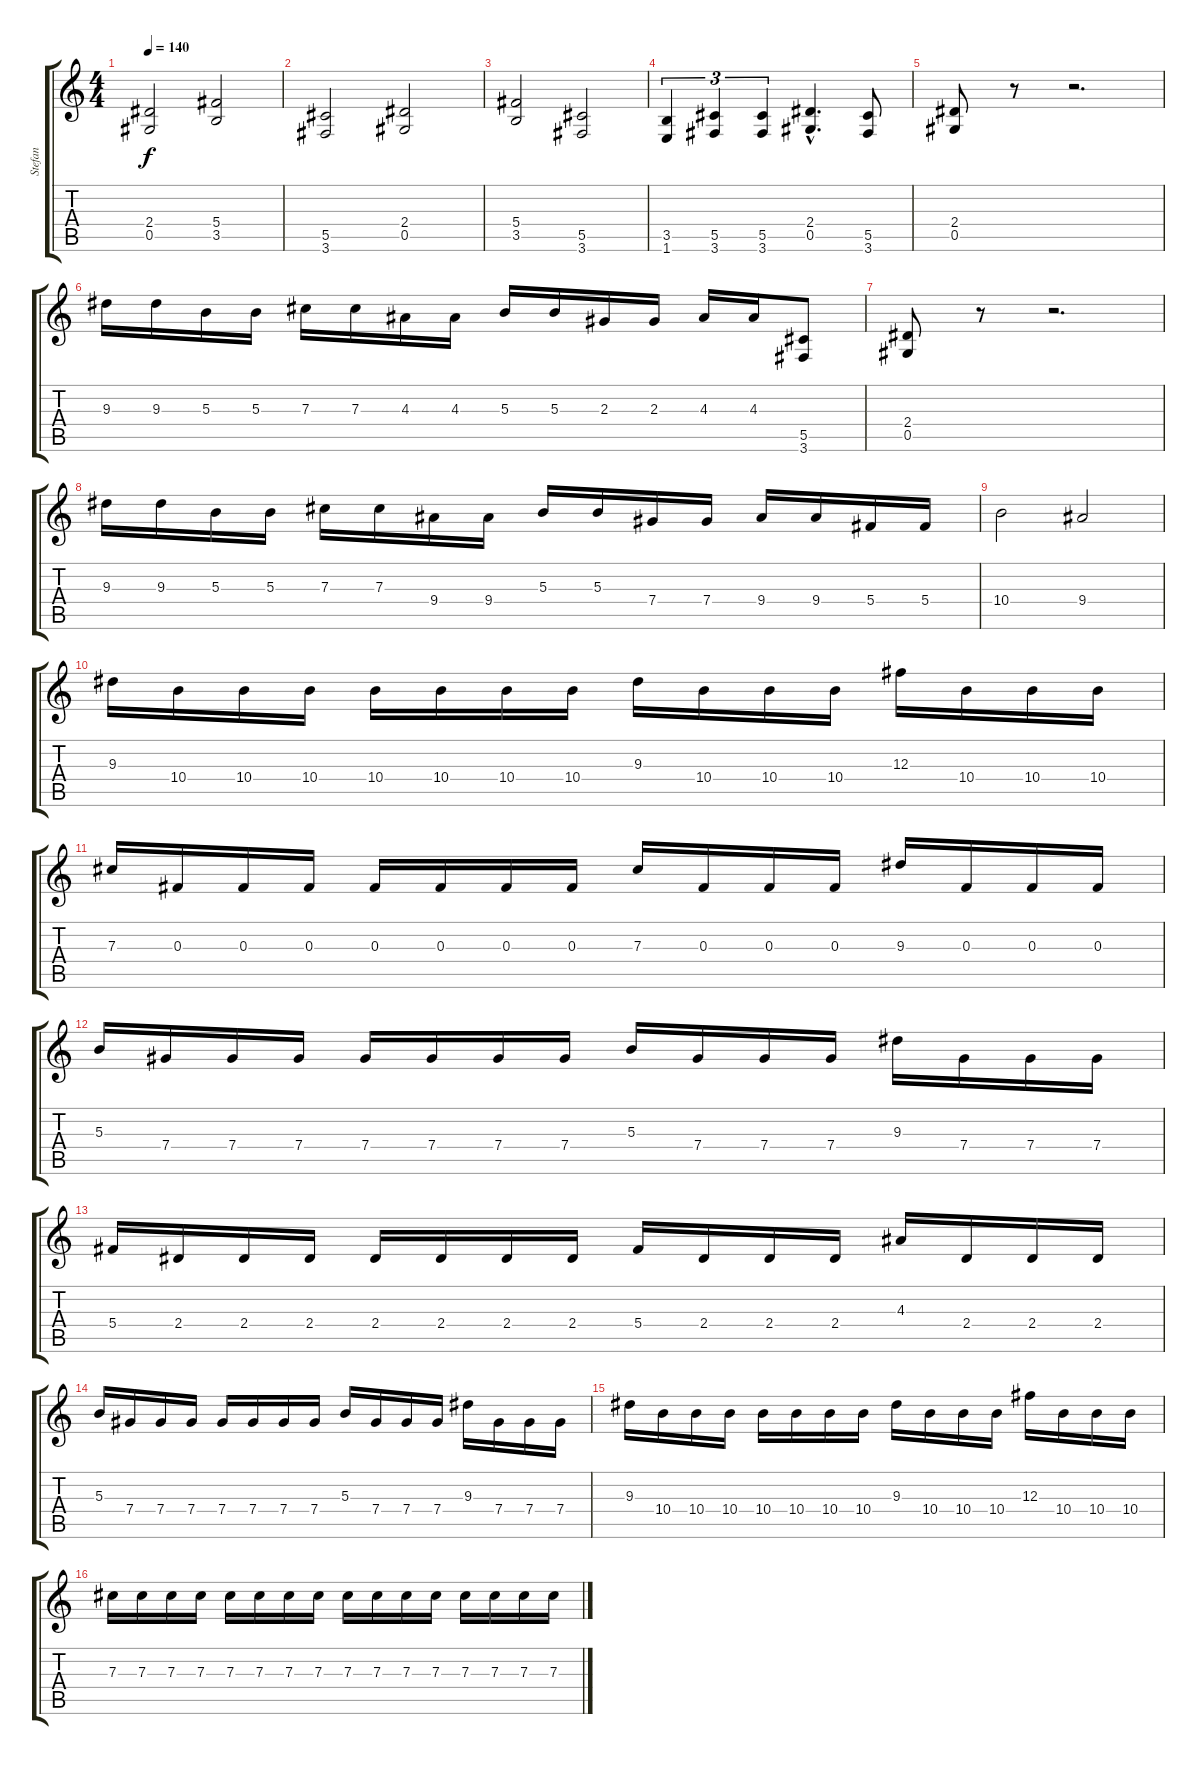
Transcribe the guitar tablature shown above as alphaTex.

\track ("Stefan" "Stefan") {instrument distortionguitar}
\staff {score tabs}
\tuning (Eb4 Bb3 Gb3 Db3 Ab2 Eb2) {hide}
\ts (4 4)
\tempo 140
\clef g2
\ks c
(2.4 0.5).2{dy f} (5.4 3.5).2 |
(5.5 3.6).2 (2.4 0.5).2 |
(5.4 3.5).2 (5.5 3.6).2 |
(3.5 1.6).4{tu (3 2)} (5.5 3.6).4{tu (3 2)} (5.5 3.6).4{tu (3 2)} (2.4{hac} 0.5{hac}).4{d} (5.5 3.6).8 |
(2.4 0.5).8 r.8 r.2{d} |
9.3.16 9.3.16 5.3.16 5.3.16 7.3.16 7.3.16 4.3.16 4.3.16 5.3.16 5.3.16 2.3.16 2.3.16 4.3.16 4.3.16 (5.5 3.6).8 |
(2.4 0.5).8 r.8 r.2{d} |
9.3.16 9.3.16 5.3.16 5.3.16 7.3.16 7.3.16 9.4.16 9.4.16 5.3.16 5.3.16 7.4.16 7.4.16 9.4.16 9.4.16 5.4.16 5.4.16 |
10.4.2 9.4.2 |
9.3.16{volume 16} 10.4.16 10.4.16 10.4.16 10.4.16 10.4.16 10.4.16 10.4.16 9.3.16 10.4.16 10.4.16 10.4.16 12.3.16 10.4.16 10.4.16 10.4.16 |
7.3.16 0.3.16 0.3.16 0.3.16 0.3.16 0.3.16 0.3.16 0.3.16 7.3.16 0.3.16 0.3.16 0.3.16 9.3.16 0.3.16 0.3.16 0.3.16 |
5.3.16 7.4.16 7.4.16 7.4.16 7.4.16 7.4.16 7.4.16 7.4.16 5.3.16 7.4.16 7.4.16 7.4.16 9.3.16 7.4.16 7.4.16 7.4.16 |
5.4.16 2.4.16 2.4.16 2.4.16 2.4.16 2.4.16 2.4.16 2.4.16 5.4.16 2.4.16 2.4.16 2.4.16 4.3.16 2.4.16 2.4.16 2.4.16 |
5.3.16 7.4.16 7.4.16 7.4.16 7.4.16 7.4.16 7.4.16 7.4.16 5.3.16 7.4.16 7.4.16 7.4.16 9.3.16 7.4.16 7.4.16 7.4.16 |
9.3.16 10.4.16 10.4.16 10.4.16 10.4.16 10.4.16 10.4.16 10.4.16 9.3.16 10.4.16 10.4.16 10.4.16 12.3.16 10.4.16 10.4.16 10.4.16 |
7.3.16 7.3.16 7.3.16 7.3.16 7.3.16 7.3.16 7.3.16 7.3.16 7.3.16 7.3.16 7.3.16 7.3.16 7.3.16 7.3.16 7.3.16 7.3.16
